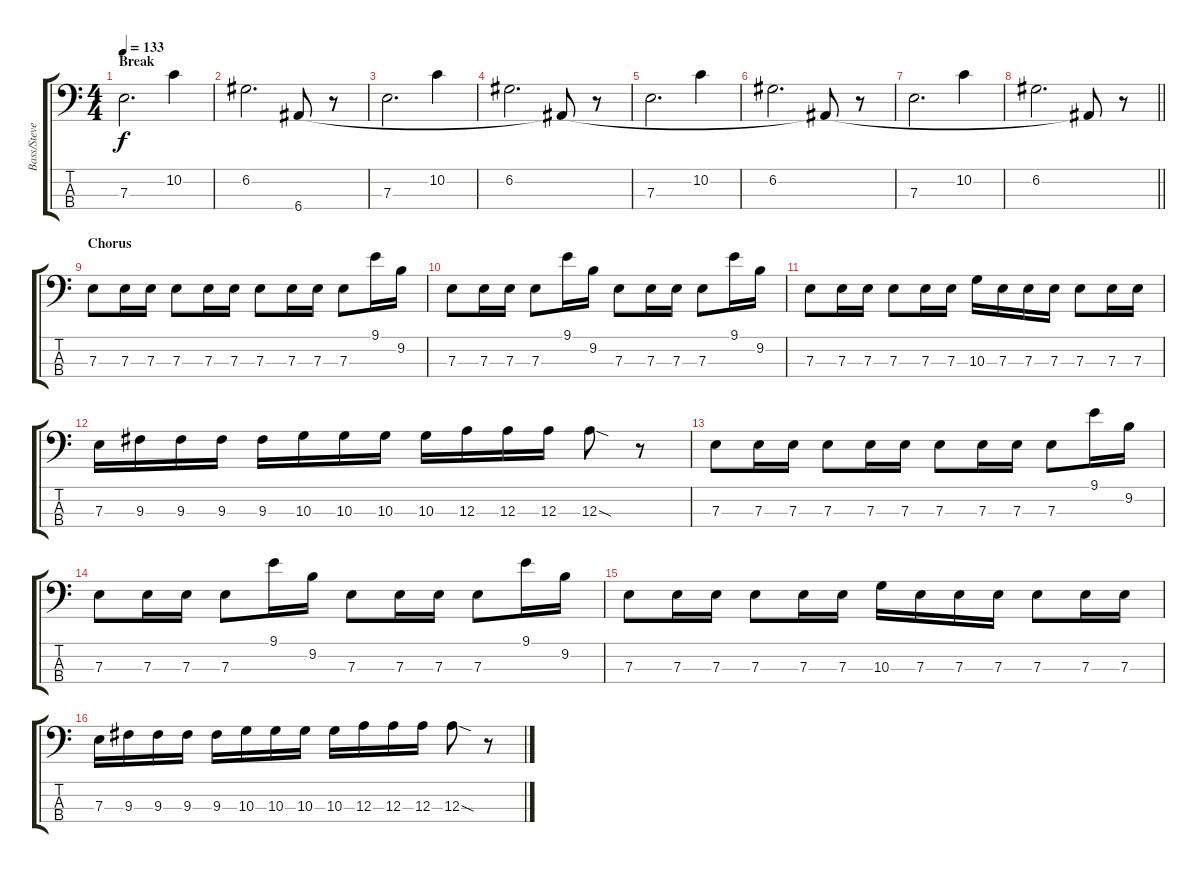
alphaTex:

\track ("Bass/Steve Harris" "Bass/Steve") {instrument electricbassfinger}
\staff {score tabs}
\tuning (G2 D2 A1 E1) {hide}
\ts (4 4)
\section ("" "Break")
\tempo 133
\clef f4
\ks c
7.3.2{d dy f} 10.2.4 |
6.2.2{d} 6.4{t}.8 r.8 |
7.3.2{d} 10.2.4 |
6.2.2{d} 6.4{t}.8 r.8 |
7.3.2{d} 10.2.4 |
6.2.2{d} 6.4{t}.8 r.8 |
7.3.2{d} 10.2.4 |
\barLineRight lightlight
6.2.2{d} 6.4{t}.8 r.8 |
\section ("" "Chorus")
7.3.8 7.3.16 7.3.16 7.3.8 7.3.16 7.3.16 7.3.8 7.3.16 7.3.16 7.3.8 9.1.16 9.2.16 |
7.3.8 7.3.16 7.3.16 7.3.8 9.1.16 9.2.16 7.3.8 7.3.16 7.3.16 7.3.8 9.1.16 9.2.16 |
7.3.8 7.3.16 7.3.16 7.3.8 7.3.16 7.3.16 10.3.16 7.3.16 7.3.16 7.3.16 7.3.8 7.3.16 7.3.16 |
7.3.16 9.3.16 9.3.16 9.3.16 9.3.16 10.3.16 10.3.16 10.3.16 10.3.16 12.3.16 12.3.16 12.3.16 12.3{sod}.8 r.8 |
7.3.8 7.3.16 7.3.16 7.3.8 7.3.16 7.3.16 7.3.8 7.3.16 7.3.16 7.3.8 9.1.16 9.2.16 |
7.3.8 7.3.16 7.3.16 7.3.8 9.1.16 9.2.16 7.3.8 7.3.16 7.3.16 7.3.8 9.1.16 9.2.16 |
7.3.8 7.3.16 7.3.16 7.3.8 7.3.16 7.3.16 10.3.16 7.3.16 7.3.16 7.3.16 7.3.8 7.3.16 7.3.16 |
7.3.16 9.3.16 9.3.16 9.3.16 9.3.16 10.3.16 10.3.16 10.3.16 10.3.16 12.3.16 12.3.16 12.3.16 12.3{sod}.8 r.8
